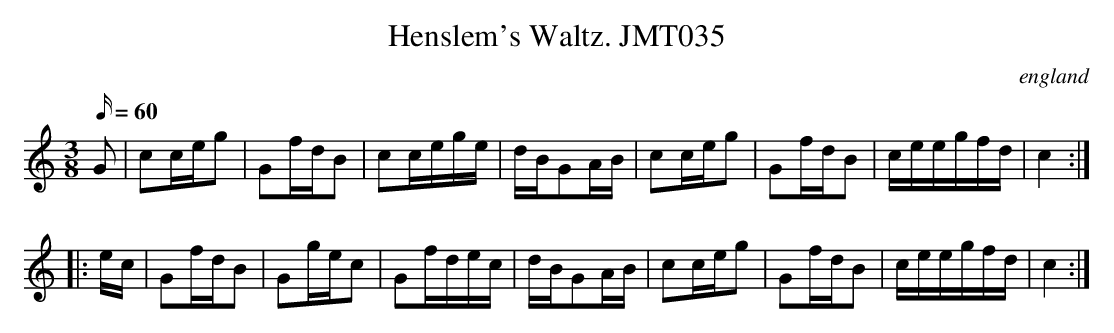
X:1
T:Henslem's Waltz. JMT035
O:england
M:3/8
L:1/16
Q:60
K:C
G2|c2ceg2|G2fdB2|c2cege|dBG2AB|c2ceg2|G2fdB2|ceegfd|c4:|
|:ec|G2fdB2|G2gec2|G2fdec|dBG2AB|c2ceg2|G2fdB2|ceegfd|c4:|]
